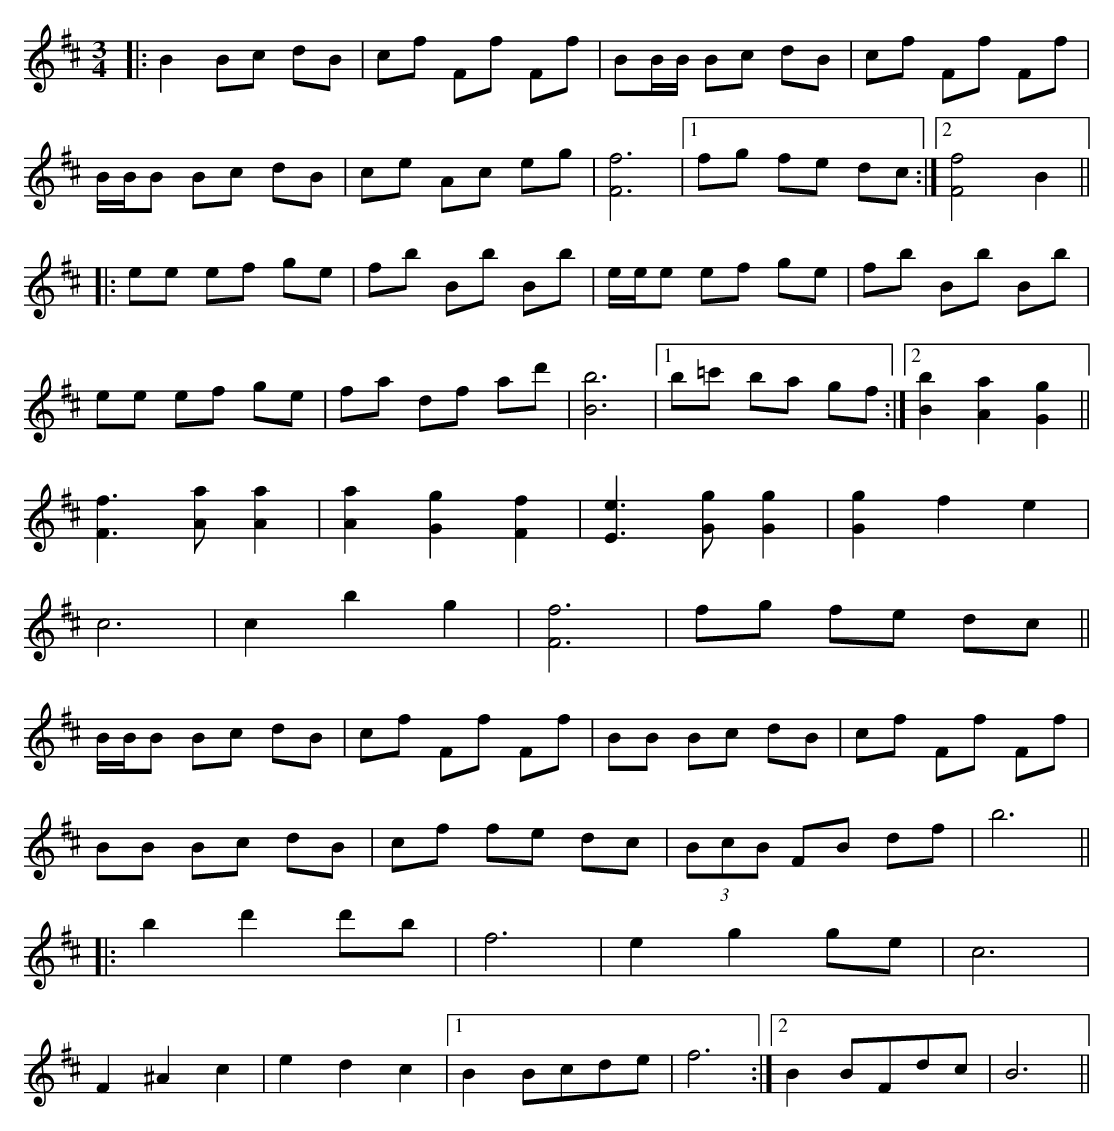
X:1
M:3/4
K:Bmin
|:B2 Bc dB|cf Ff Ff|BB/B/ Bc dB|cf Ff Ff|
B/B/B Bc dB|ce Ac eg|[F6f6]|1 fg fe dc:|2 [F4f4]B2||
|:ee ef ge|fb Bb Bb|e/e/e ef ge|fb Bb Bb|
ee ef ge|fa df ad'|[B6b6]|1 b=c' ba gf:|2 [B2b2] [A2a2] [G2g2]||
[F3f3] [Aa] [A2a2]|[A2a2] [G2g2] [F2f2]|[E3e3] [Gg] [G2g2]|[G2g2] f2e2|
c6|c2b2g2|[F6f6]|fg fe dc||
B/B/B Bc dB|cf Ff Ff|BB Bc dB|cf Ff Ff|
BB Bc dB|cf fe dc|(3BcB FB df|b6||
|:b2d'2d'b|f6|e2g2ge|c6|
F2^A2c2|e2d2c2|1 B2Bcde|f6:|2 B2BFdc|B6||
